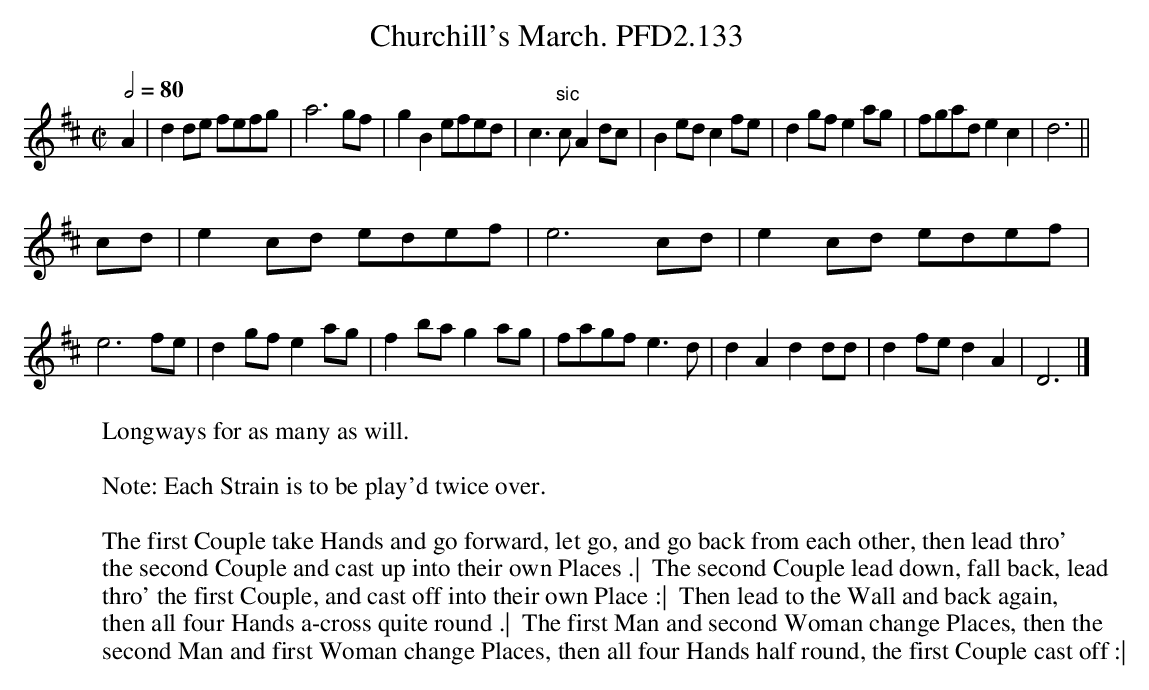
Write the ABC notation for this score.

X:1
T:Churchill's March. PFD2.133
W:Longways for as many as will.
L:1/8
M:C|
Q:1/2=80
K:D
A2|d2 de fefg|a6gf|g2B2 efed|c3 "sic"cA2 dc|B2 ed c2 fe|d2gf e2 ag|fgad e2c2|d6||
cd|e2 cd edef|e6 cd|e2 cd edef|e6 fe|d2 gf e2 ag|f2 ba g2 ag|fagf e3d|d2A2d2dd|d2fe d2A2|D6 |]
W:
W:Note: Each Strain is to be play'd twice over.
W:
W:The first Couple take Hands and go forward, let go, and go back from each other, then lead thro'
W:the second Couple and cast up into their own Places .|  The second Couple lead down, fall back, lead
W:thro' the first Couple, and cast off into their own Place :|  Then lead to the Wall and back again,
W:then all four Hands a-cross quite round .|  The first Man and second Woman change Places, then the
W:second Man and first Woman change Places, then all four Hands half round, the first Couple cast off :|
